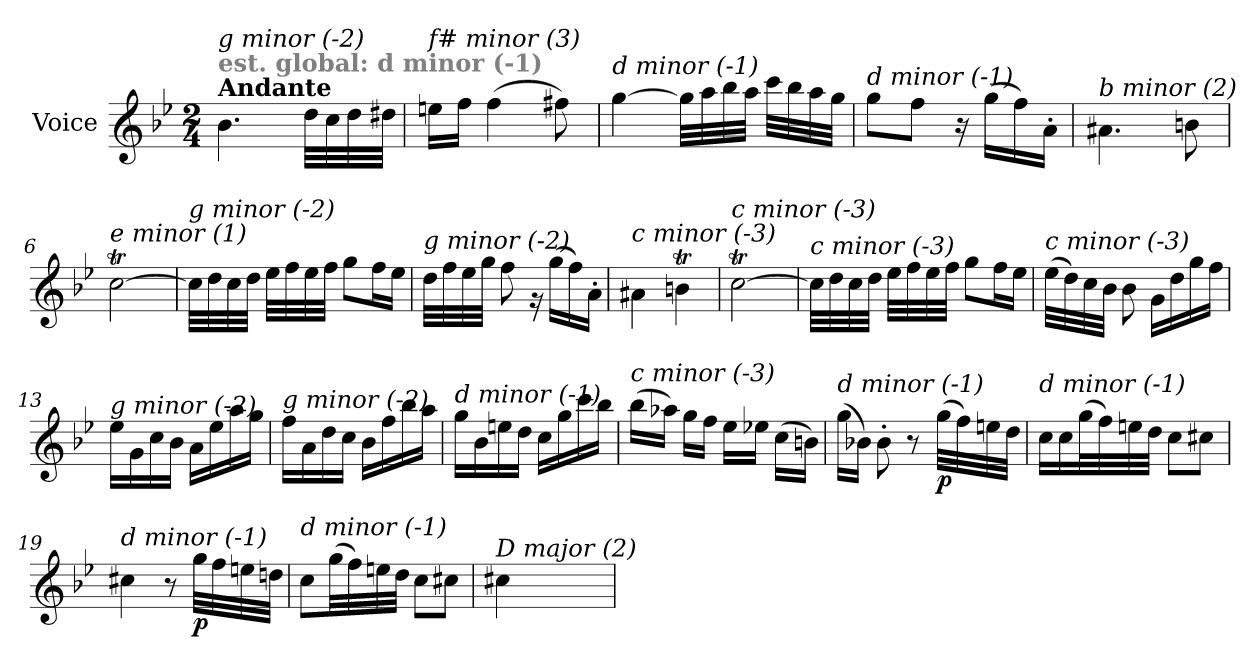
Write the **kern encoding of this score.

**kern	**dynam
*part1	*part1
*staff1	*staff1
*I"Voice	*
*clefG2	*
*k[b-e-]	*
*B-:	*
*M2/4	*
=1	=1
!LO:TX:a:B:t=Andante	!
!LO:TX:a:B:color=#808080:t=est. global&colon; d minor (-1)	!
!LO:TX:i:t=g minor (-2)	!
4.b-\	.
32dd\LLL	.
32cc\	.
32dd\	.
32dd#Xi\JJJ	.
=2	=2
!LO:TX:i:t=f# minor (3)	!
16een\LL	.
16ff\JJ	.
(>4ff\	.
8ff#X\)	.
=3	=3
!LO:TX:i:t=d minor (-1)	!
[4gg\	.
32gg\LLL]	.
32aa\	.
32bb-\	.
32aa\JJJ	.
32ccc\LLL	.
32bb-\	.
32aa\	.
32gg\JJJ	.
=4	=4
!LO:TX:i:t=d minor (-1)	!
8gg\L	.
8ff\J	.
16r	.
(>16gg\LL	.
16ff\)	.
16a'>\JJ	.
=5	=5
!LO:TX:i:t=b minor (2)	!
4.a#Xi\	.
8bn\	.
=6	=6
!LO:TX:i:t=e minor (1)	!
[2ccT\	.
!!LO:LB:g=z
=7	=7
!LO:TX:i:t=g minor (-2)	!
32cc\LLL]	.
32dd\	.
32cc\	.
32dd\JJJ	.
32ee-\LLL	.
32ff\	.
32ee-\	.
32ff\JJJ	.
8gg\L	.
16ff\L	.
16ee-\JJ	.
=8	=8
!LO:TX:i:t=g minor (-2)	!
32dd\LLL	.
32ff\	.
32ee-\	.
32gg\JJJ	.
8ff\	.
16rg	.
(>16gg\LL	.
16ff\)	.
16a'>\JJ	.
=9	=9
!LO:TX:i:t=c minor (-3)	!
4a#Xi\	.
4bnt\	.
=10	=10
!LO:TX:i:t=c minor (-3)	!
[2ccT\	.
=11	=11
!LO:TX:i:t=c minor (-3)	!
32cc\LLL]	.
32dd\	.
32cc\	.
32dd\JJJ	.
32ee-\LLL	.
32ff\	.
32ee-\	.
32ff\JJJ	.
8gg\L	.
16ff\L	.
16ee-\JJ	.
!!LO:LB:g=z
=12	=12
!LO:TX:i:t=c minor (-3)	!
(>32ee-\LLL	.
32dd\)	.
32cc\	.
32b-\JJJ	.
8b-\	.
16g\LL	.
16dd\	.
16gg\	.
16ff\JJ	.
=13	=13
!LO:TX:i:t=g minor (-2)	!
16ee-\LL	.
16g\	.
16cc\	.
16b-\JJ	.
16a\LL	.
16ee-\	.
16aa\	.
16gg\JJ	.
=14	=14
!LO:TX:i:t=g minor (-2)	!
16ff\LL	.
16a\	.
16dd\	.
16cc\JJ	.
16b-\LL	.
16ff\	.
16bb-\	.
16aa\JJ	.
=15	=15
!LO:TX:i:t=d minor (-1)	!
16gg\LL	.
16b-\	.
16een\	.
16dd\JJ	.
16cc\LL	.
16gg\	.
16ccc\	.
16bb-\JJ	.
!!LO:LB:g=z
=16	=16
!LO:TX:i:t=c minor (-3)	!
(>16bb-\LL	.
16aa-X\JJ)	.
16gg\LL	.
16ff\JJ	.
16ee-\LL	.
16ee-X\JJ	.
(>16cc\LL	.
16bn\JJ)	.
!!LO:LB:g=z
=17	=17
!LO:TX:i:t=d minor (-1)	!
(>16gg\LL	.
16b-X\JJ)	.
8b-'>\	.
8r	.
!	!LO:DY:b
(>32gg\LLL	p
32ff\)	.
32een\	.
32dd\JJJ	.
=18	=18
!LO:TX:i:t=d minor (-1)	!
16cc\LL	.
16cc\	.
(>32gg\L	.
32ff\)	.
32een\	.
32dd\JJJ	.
8cc\L	.
8cc#Xj\J	.
=19	=19
!LO:TX:i:t=d minor (-1)	!
4cc#Xj\	.
8r	.
!	!LO:DY:b
32gg\LLL	p
32ff\	.
32een\	.
32ddn\JJJ	.
=20	=20
!LO:TX:i:t=d minor (-1)	!
8cc\L	.
(>32gg\LL	.
32ff\)	.
32een\	.
32dd\JJJ	.
8cc\L	.
8cc#Xj\J	.
=21	=21
!LO:TX:i:t=D major (2)	!
4cc#Xj\	.
=	=
*-	*-
